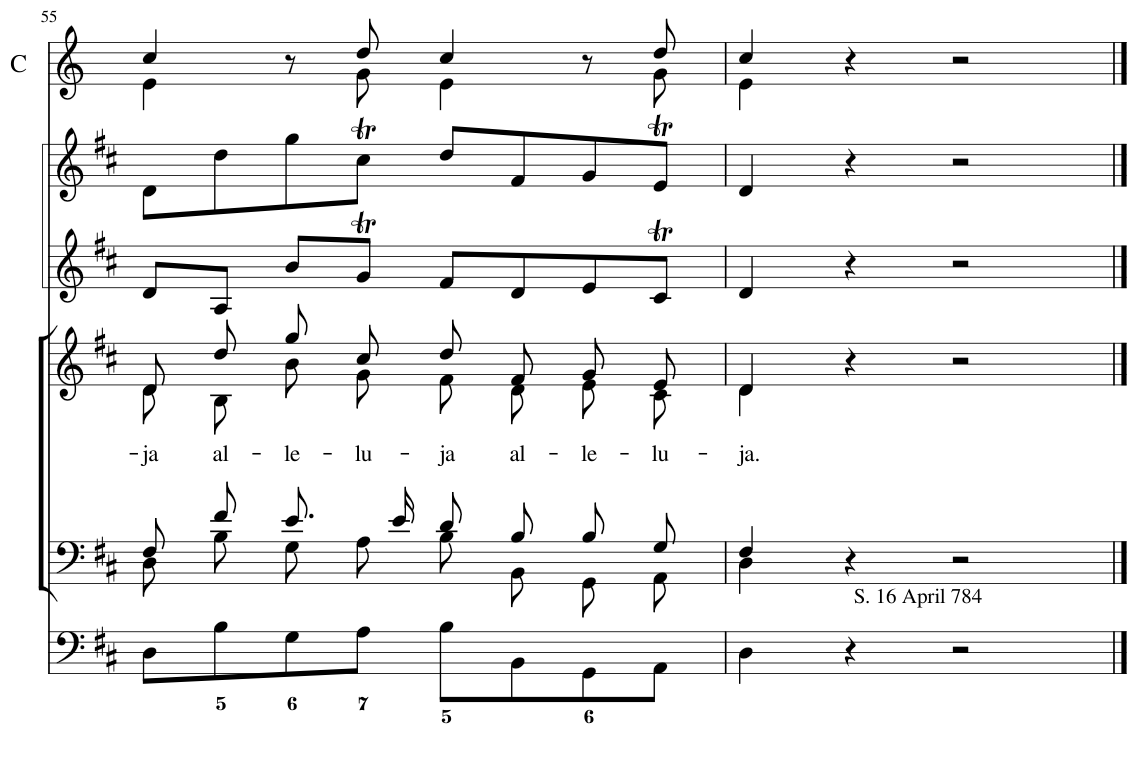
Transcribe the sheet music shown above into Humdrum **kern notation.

**kern	**kern	**kern	**text	**kern	**kern	**kern
*part6	*part5	*part4	*part4	*part3	*part2	*part1
*staff6	*staff5	*staff4	*staff4	*staff3	*staff2	*staff1
*I"Organ	*I"Voice	*I"Voice	*	*I"Violin	*I"Violin	*I"Corni in D
*	*	*	*	*I'Vln	*I'Vln	*I'C
!!LO:PB:g=z
*clefF4	*clefF4	*clefG2	*	*clefG2	*clefG2	*clefG2
*	*	*	*	*	*	*Trd6c10
*k[f#c#]	*k[f#c#]	*k[f#c#]	*	*k[f#c#]	*k[f#c#]	*k[]
*M4/4	*M4/4	*M4/4	*	*M4/4	*M4/4	*M4/4
*met(c)	*met(c)	*met(c)	*	*met(c)	*met(c)	*met(c)
=55	=55	=55	=55	=55	=55	=55
*	*^	*^	*	*	*	*
!	!	!	!	!	!LO:LY:b	!	!	!
*	*	*	*	*	*	*	*	*^
8D\L	8F#/L	8D\L	8d/L	8d\L	-ja	8d/L	8d\L	4cc/	4e\
!	!	!	!	!	!LO:LY:b	!	!	!	!
8B\	8f#/J	8B\J	8dd/J	8B\J	al-	8A/J	8dd\	.	.
!	!	!	!	!	!LO:LY:b	!	!	!	!
8G\	8.e/L	8G\L	8gg/L	8b\L	-le-	8b/L	8gg\	8r	8ryy
!	!	!	!	!	!LO:LY:b	!	!	!	!
8A\J	.	8A\J	8cc#/J	8g\J	-lu-	8gT/J	8cc#t\J	8dd/	8g\
.	16e/Jk	.	.	.	.	.	.	.	.
!	!	!	!	!	!LO:LY:b	!	!	!	!
8B\L	8d/L	8B\L	8dd/L	8f#\L	-ja	8f#/L	8dd/L	4cc/	4e\
!	!	!	!	!	!LO:LY:b	!	!	!	!
8BB\	8B/J	8BB\J	8f#/J	8d\J	al-	8d/	8f#/	.	.
!	!	!	!	!	!LO:LY:b	!	!	!	!
8GG\	8B/L	8GG\L	8g/L	8e\L	-le-	8e/	8g/	8r	8ryy
!	!	!	!	!	!LO:LY:b	!	!	!	!
8AA\J	8G/J	8AA\J	8e/J	8c#\J	-lu-	8c#t/J	8eT/J	8dd/	8g\
=56	=56	=56	=56	=56	=56	=56	=56	=56	=56
!	!	!	!	!	!LO:LY:b	!	!	!	!
4D\	4F#/	4D\	4d/	4d\	-ja.	4d/	4d/	4cc/	4e\
4r	4r	2.ryy	4r	2.ryy	.	4r	4r	4r	2.ryy
!LO:TX:a:t=S. 16 April 784	!	!	!	!	!	!	!	!	!
2r	2r	.	2r	.	.	2r	2r	2r	.
*	*v	*v	*	*	*	*	*	*v	*v
*	*	*v	*v	*	*	*	*
==	==	==	==	==	==	==
*-	*-	*-	*-	*-	*-	*-
